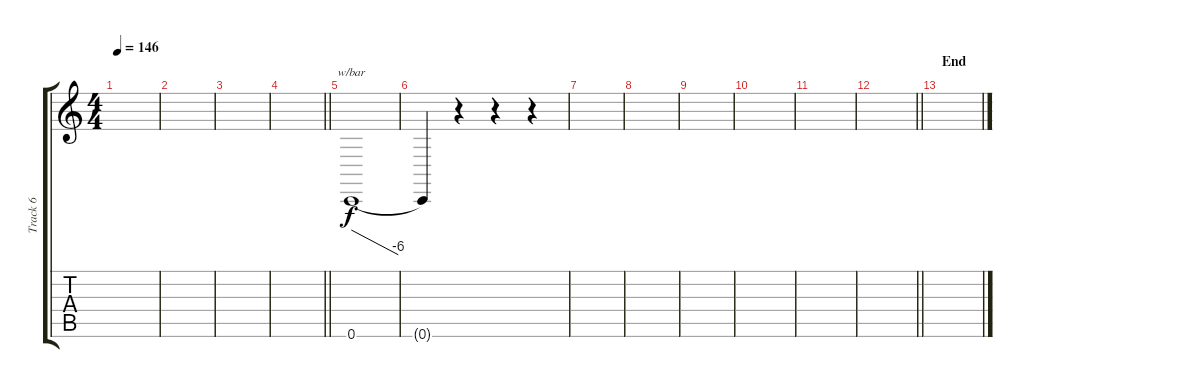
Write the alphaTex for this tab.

\track ("Track 6" "Track 6") {instrument ocarina}
\staff {score tabs}
\tuning (D4 A3 F3 C3 G2 C2) {hide}
\ts (4 4)
\tempo 146
\clef g2
\ks c
|
|
|
\barLineRight lightlight
|
\section ("" "")
0.6.1{tbe (dive default 0 0 60 -24)} |
0.6{t}.4 r.4 r.4 r.4 |
|
|
|
|
|
\barLineRight lightlight
|
\section ("" "End")
